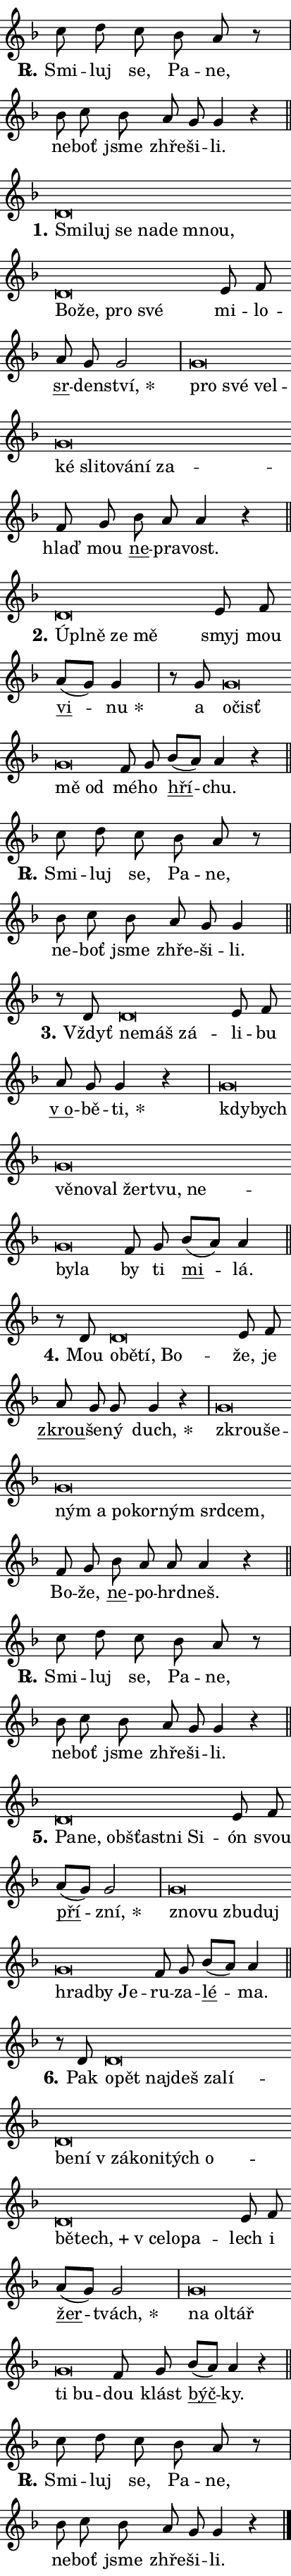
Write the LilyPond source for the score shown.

\version "2.22.1"
\header { tagline = "" }
\paper {
  indent = 0\cm
  top-margin = 0\cm
  right-margin = 0\cm
  bottom-margin = 0\cm
  left-margin = 0\cm
  paper-width = 7\cm
  page-breaking = #ly:one-page-breaking
  system-system-spacing.basic-distance = #11
  score-system-spacing.basic-distance = #11
  ragged-last = ##f
}


%% Author: Thomas Morley
%% https://lists.gnu.org/archive/html/lilypond-user/2020-05/msg00002.html
#(define (line-position grob)
"Returns position of @var[grob} in current system:
   @code{'start}, if at first time-step
   @code{'end}, if at last time-step
   @code{'middle} otherwise
"
  (let* ((col (ly:item-get-column grob))
         (ln (ly:grob-object col 'left-neighbor))
         (rn (ly:grob-object col 'right-neighbor))
         (col-to-check-left (if (ly:grob? ln) ln col))
         (col-to-check-right (if (ly:grob? rn) rn col))
         (break-dir-left
           (and
             (ly:grob-property col-to-check-left 'non-musical #f)
             (ly:item-break-dir col-to-check-left)))
         (break-dir-right
           (and
             (ly:grob-property col-to-check-right 'non-musical #f)
             (ly:item-break-dir col-to-check-right))))
        (cond ((eqv? 1 break-dir-left) 'start)
              ((eqv? -1 break-dir-right) 'end)
              (else 'middle))))

#(define (tranparent-at-line-position vctor)
  (lambda (grob)
  "Relying on @code{line-position} select the relevant enry from @var{vctor}.
Used to determine transparency,"
    (case (line-position grob)
      ((end) (not (vector-ref vctor 0)))
      ((middle) (not (vector-ref vctor 1)))
      ((start) (not (vector-ref vctor 2))))))

noteHeadBreakVisibility =
#(define-music-function (break-visibility)(vector?)
"Makes @code{NoteHead}s transparent relying on @var{break-visibility}"
#{
  \override NoteHead.transparent =
    #(tranparent-at-line-position break-visibility)
#})

#(define delete-ledgers-for-transparent-note-heads
  (lambda (grob)
    "Reads whether a @code{NoteHead} is transparent.
If so this @code{NoteHead} is removed from @code{'note-heads} from
@var{grob}, which is supposed to be @code{LedgerLineSpanner}.
As a result ledgers are not printed for this @code{NoteHead}"
    (let* ((nhds-array (ly:grob-object grob 'note-heads))
           (nhds-list
             (if (ly:grob-array? nhds-array)
                 (ly:grob-array->list nhds-array)
                 '()))
           ;; Relies on the transparent-property being done before
           ;; Staff.LedgerLineSpanner.after-line-breaking is executed.
           ;; This is fragile ...
           (to-keep
             (remove
               (lambda (nhd)
                 (ly:grob-property nhd 'transparent #f))
               nhds-list)))
      ;; TODO find a better method to iterate over grob-arrays, similiar
      ;; to filter/remove etc for lists
      ;; For now rebuilt from scratch
      (set! (ly:grob-object grob 'note-heads)  '())
      (for-each
        (lambda (nhd)
          (ly:pointer-group-interface::add-grob grob 'note-heads nhd))
        to-keep))))

hideNotes = {
  \noteHeadBreakVisibility #begin-of-line-visible
}
unHideNotes = {
  \noteHeadBreakVisibility #all-visible
}

% work-around for resetting accidentals
% https://lilypond.org/doc/v2.23/Documentation/notation/displaying-rhythms#unmetered-music
cadenzaMeasure = {
  \cadenzaOff
  \partial 1024 s1024
  \cadenzaOn
}

#(define-markup-command (accent layout props text) (markup?)
  "Underline accented syllable"
  (interpret-markup layout props
    #{\markup \override #'(offset . 4.3) \underline { #text }#}))

responsum = \markup \concat {
  "R" \hspace #-1.05 \path #0.1 #'((moveto 0 0.07) (lineto 0.9 0.8)) \hspace #0.05 "."
}

\layout {
    \context {
        \Staff
        \remove "Time_signature_engraver"
        \override LedgerLineSpanner.after-line-breaking = #delete-ledgers-for-transparent-note-heads
    }
    \context {
        \Voice {
            \override NoteHead.output-attributes = #'((class . "notehead"))
            \override Hairpin.height = #0.55
        }
    }
    \context {
        \Lyrics {
            \override StanzaNumber.output-attributes = #'((class . "stanzanumber"))
            \override LyricSpace.minimum-distance = #0.9
            \override LyricText.font-name = #"TeX Gyre Schola"
            \override LyricText.font-size = 1
            \override StanzaNumber.font-name = #"TeX Gyre Schola Bold"
            \override StanzaNumber.font-size = 1
        }
    }
}

% magnetic-lyrics.ily
%
%   written by
%     Jean Abou Samra <jean@abou-samra.fr>
%     Werner Lemberg <wl@gnu.org>
%
%   adapted by
%     Jiri Hon <jiri.hon@gmail.com>
%
% Version 2022-Apr-15

% https://www.mail-archive.com/lilypond-user@gnu.org/msg149350.html

#(define (Left_hyphen_pointer_engraver context)
   "Collect syllable-hyphen-syllable occurrences in lyrics and store
them in properties.  This engraver only looks to the left.  For
example, if the lyrics input is @code{foo -- bar}, it does the
following.

@itemize @bullet
@item
Set the @code{text} property of the @code{LyricHyphen} grob between
@q{foo} and @q{bar} to @code{foo}.

@item
Set the @code{left-hyphen} property of the @code{LyricText} grob with
text @q{foo} to the @code{LyricHyphen} grob between @q{foo} and
@q{bar}.
@end itemize

Use this auxiliary engraver in combination with the
@code{lyric-@/text::@/apply-@/magnetic-@/offset!} hook."
   (let ((hyphen #f)
         (text #f))
     (make-engraver
      (acknowledgers
       ((lyric-syllable-interface engraver grob source-engraver)
        (set! text grob)))
      (end-acknowledgers
       ((lyric-hyphen-interface engraver grob source-engraver)
        ;(when (not (grob::has-interface grob 'lyric-space-interface))
          (set! hyphen grob)));)
      ((stop-translation-timestep engraver)
       (when (and text hyphen)
         (ly:grob-set-object! text 'left-hyphen hyphen))
       (set! text #f)
       (set! hyphen #f)))))

#(define (lyric-text::apply-magnetic-offset! grob)
   "If the space between two syllables is less than the value in
property @code{LyricText@/.details@/.squash-threshold}, move the right
syllable to the left so that it gets concatenated with the left
syllable.

Use this function as a hook for
@code{LyricText@/.after-@/line-@/breaking} if the
@code{Left_@/hyphen_@/pointer_@/engraver} is active."
   (let ((hyphen (ly:grob-object grob 'left-hyphen #f)))
     (when hyphen
       (let ((left-text (ly:spanner-bound hyphen LEFT)))
         (when (grob::has-interface left-text 'lyric-syllable-interface)
           (let* ((common (ly:grob-common-refpoint grob left-text X))
                  (this-x-ext (ly:grob-extent grob common X))
                  (left-x-ext
                   (begin
                     ;; Trigger magnetism for left-text.
                     (ly:grob-property left-text 'after-line-breaking)
                     (ly:grob-extent left-text common X)))
                  ;; `delta` is the gap width between two syllables.
                  (delta (- (interval-start this-x-ext)
                            (interval-end left-x-ext)))
                  (details (ly:grob-property grob 'details))
                  (threshold (assoc-get 'squash-threshold details 0.2)))
             (when (< delta threshold)
               (let* (;; We have to manipulate the input text so that
                      ;; ligatures crossing syllable boundaries are not
                      ;; disabled.  For languages based on the Latin
                      ;; script this is essentially a beautification.
                      ;; However, for non-Western scripts it can be a
                      ;; necessity.
                      (lt (ly:grob-property left-text 'text))
                      (rt (ly:grob-property grob 'text))
                      (is-space (grob::has-interface hyphen 'lyric-space-interface))
                      (space (if is-space " " ""))
                      (space-markup (grob-interpret-markup grob " "))
                      (space-size (interval-length (ly:stencil-extent space-markup X)))
                      (extra-delta (if is-space space-size 0))
                      ;; Append new syllable.
                      (ltrt-space (if (and (string? lt) (string? rt))
                                (string-append lt space rt)
                                (make-concat-markup (list lt space rt))))
                      ;; Right-align `ltrt` to the right side.
                      (ltrt-space-markup (grob-interpret-markup
                               grob
                               (make-translate-markup
                                (cons (interval-length this-x-ext) 0)
                                (make-right-align-markup ltrt-space)))))
                 (begin
                   ;; Don't print `left-text`.
                   (ly:grob-set-property! left-text 'stencil #f)
                   ;; Set text and stencil (which holds all collected
                   ;; syllables so far) and shift it to the left.
                   (ly:grob-set-property! grob 'text ltrt-space)
                   (ly:grob-set-property! grob 'stencil ltrt-space-markup)
                   (ly:grob-translate-axis! grob (- (- delta extra-delta)) X))))))))))


#(define (lyric-hyphen::displace-bounds-first grob)
   ;; Make very sure this callback isn't triggered too early.
   (let ((left (ly:spanner-bound grob LEFT))
         (right (ly:spanner-bound grob RIGHT)))
     (ly:grob-property left 'after-line-breaking)
     (ly:grob-property right 'after-line-breaking)
     (ly:lyric-hyphen::print grob)))

squashThreshold = #0.4

\layout {
  \context {
    \Lyrics
    \consists #Left_hyphen_pointer_engraver
    \override LyricText.after-line-breaking =
      #lyric-text::apply-magnetic-offset!
    \override LyricHyphen.stencil = #lyric-hyphen::displace-bounds-first
    \override LyricText.details.squash-threshold = \squashThreshold
    \override LyricHyphen.minimum-distance = 0
    \override LyricHyphen.minimum-length = \squashThreshold
  }
}

squash = \override LyricText.details.squash-threshold = 9999
unSquash = \override LyricText.details.squash-threshold = \squashThreshold

left = \override LyricText.self-alignment-X = #LEFT
unLeft = \revert LyricText.self-alignment-X

starOffset = #(lambda (grob) 
                (let ((x_offset (ly:self-alignment-interface::aligned-on-x-parent grob)))
                  (if (= x_offset 0) 0 (+ x_offset 1.2))))

star = #(define-music-function (syllable)(string?)
"Append star separator at the end of a syllable"
#{
  \once \override LyricText.X-offset = #starOffset
  \lyricmode { \markup {
    #syllable
    \override #'((font-name . "TeX Gyre Schola Bold")) \hspace #0.2 \lower #0.65 \larger "*"
  } }
#})

starAccent = #(define-music-function (syllable)(string?)
"Append star separator at the end of a syllable and make accent"
#{
  \once \override LyricText.X-offset = #starOffset
  \lyricmode { \markup {
    \accent #syllable
    \override #'((font-name . "TeX Gyre Schola Bold")) \hspace #0.2 \lower #0.65 \larger "*"
  } }
#})

breath = #(define-music-function (syllable)(string?)
"Append breathing indicator at the end of a syllable"
#{
  \lyricmode { \markup { #syllable "+" } }
#})

optionalBreath = #(define-music-function (syllable)(string?)
"Append optional breathing indicator at the end of a syllable"
#{
  \lyricmode { \markup { #syllable "(+)" } }
#})


\score {
    <<
        \new Voice = "melody" { \cadenzaOn \key f \major \relative { c''8 d c bes a r \cadenzaMeasure \bar "|" bes c bes \bar "" a g g4 r \cadenzaMeasure \bar "||" \break }
\relative { d'\breve*1/16 \hideNotes \breve*1/16 \bar "" \breve*1/16 \bar "" \breve*1/16 \bar "" \breve*1/16 \bar "" \breve*1/16 \bar "" \breve*1/16 \bar "" \breve*1/16 \bar "" \breve*1/16 \breve*1/16 \bar "" \unHideNotes e8 f \bar "" a g g2 \cadenzaMeasure \bar "|" g\breve*1/16 \hideNotes \breve*1/16 \bar "" \breve*1/16 \bar "" \breve*1/16 \bar "" \breve*1/16 \bar "" \breve*1/16 \bar "" \breve*1/16 \bar "" \breve*1/16 \breve*1/16 \bar "" \unHideNotes f8 g \bar "" bes a a4 r \cadenzaMeasure \bar "||" \break }
\relative { d'\breve*1/16 \hideNotes \breve*1/16 \bar "" \breve*1/16 \breve*1/16 \bar "" \unHideNotes e8 f \bar "" a[( g)] g4 \cadenzaMeasure \bar "|" r8 g g\breve*1/16 \hideNotes \breve*1/16 \bar "" \breve*1/16 \breve*1/16 \bar "" \unHideNotes f8 g \bar "" bes[( a)] a4 r \cadenzaMeasure \bar "||" \break }
\relative { c''8 d c bes a r \cadenzaMeasure \bar "|" bes c bes \bar "" a g g4 \cadenzaMeasure \bar "||" \break }
\relative { r8 d' d\breve*1/16 \hideNotes \breve*1/16 \breve*1/16 \bar "" \unHideNotes e8 f \bar "" a g g4 r \cadenzaMeasure \bar "|" g\breve*1/16 \hideNotes \breve*1/16 \bar "" \breve*1/16 \bar "" \breve*1/16 \bar "" \breve*1/16 \bar "" \breve*1/16 \bar "" \breve*1/16 \bar "" \breve*1/16 \bar "" \breve*1/16 \breve*1/16 \bar "" \unHideNotes f8 g \bar "" bes[( a)] a4 \cadenzaMeasure \bar "||" \break }
\relative { r8 d' d\breve*1/16 \hideNotes \breve*1/16 \bar "" \breve*1/16 \breve*1/16 \bar "" \unHideNotes e8 f \bar "" a g g g4 r \cadenzaMeasure \bar "|" g\breve*1/16 \hideNotes \breve*1/16 \bar "" \breve*1/16 \bar "" \breve*1/16 \bar "" \breve*1/16 \bar "" \breve*1/16 \bar "" \breve*1/16 \bar "" \breve*1/16 \breve*1/16 \bar "" \unHideNotes f8 g \bar "" bes a a a4 r \cadenzaMeasure \bar "||" \break }
\relative { c''8 d c bes a r \cadenzaMeasure \bar "|" bes c bes \bar "" a g g4 r \cadenzaMeasure \bar "||" \break }
\relative { d'\breve*1/16 \hideNotes \breve*1/16 \bar "" \breve*1/16 \bar "" \breve*1/16 \bar "" \breve*1/16 \breve*1/16 \bar "" \unHideNotes e8 f \bar "" a[( g)] g2 \cadenzaMeasure \bar "|" g\breve*1/16 \hideNotes \breve*1/16 \bar "" \breve*1/16 \bar "" \breve*1/16 \bar "" \breve*1/16 \bar "" \breve*1/16 \breve*1/16 \bar "" \unHideNotes f8 g \bar "" bes[( a)] a4 \cadenzaMeasure \bar "||" \break }
\relative { r8 d' d\breve*1/16 \hideNotes \breve*1/16 \bar "" \breve*1/16 \bar "" \breve*1/16 \bar "" \breve*1/16 \bar "" \breve*1/16 \bar "" \breve*1/16 \bar "" \breve*1/16 \bar "" \breve*1/16 \bar "" \breve*1/16 \bar "" \breve*1/16 \bar "" \breve*1/16 \bar "" \breve*1/16 \bar "" \breve*1/16 \bar "" \breve*1/16 \bar "" \breve*1/16 \bar "" \breve*1/16 \breve*1/16 \bar "" \unHideNotes e8 f \bar "" a[( g)] g2 \cadenzaMeasure \bar "|" g\breve*1/16 \hideNotes \breve*1/16 \bar "" \breve*1/16 \bar "" \breve*1/16 \breve*1/16 \bar "" \unHideNotes f8 g \bar "" bes[( a)] a4 r \cadenzaMeasure \bar "||" \break }
\relative { c''8 d c bes a r \cadenzaMeasure \bar "|" bes c bes \bar "" a g g4 r \cadenzaMeasure \bar "||" \break } \bar "|." }
        \new Lyrics \lyricsto "melody" { \lyricmode { \set stanza = \responsum
Smi -- luj se, Pa -- ne, ne -- boť jsme zhře -- ši -- li.
\set stanza = "1."
\left Smi -- \squash luj se na -- de mnou, Bo -- že, pro své \unLeft \unSquash mi -- lo -- \markup \accent sr -- den -- \star ství, \left pro \squash své vel -- ké sli -- to -- vá -- ní za -- \unLeft \unSquash hlaď mou \markup \accent ne -- pra -- vost.
\set stanza = "2."
\left Úpl -- \squash ně ze mě \unLeft \unSquash smyj mou \markup \accent vi -- \star nu a \left o -- \squash čisť mě od \unLeft \unSquash mé -- ho \markup \accent hří -- chu.
\set stanza = \responsum
Smi -- luj se, Pa -- ne, ne -- boť jsme zhře -- ši -- li.
\set stanza = "3."
Vždyť \left ne -- \squash máš zá -- \unLeft \unSquash li -- bu \markup \accent "v o" -- bě -- \star ti, \left kdy -- \squash bych vě -- no -- val žer -- tvu, ne -- by -- la \unLeft \unSquash by ti \markup \accent mi -- lá.
\set stanza = "4."
Mou \left o -- \squash bě -- tí, Bo -- \unLeft \unSquash že, je \markup \accent zkrou -- še -- ný \star duch, \left zkrou -- \squash še -- ným a po -- kor -- ným srd -- cem, \unLeft \unSquash Bo -- že, \markup \accent ne -- po -- hrd -- neš.
\set stanza = \responsum
Smi -- luj se, Pa -- ne, ne -- boť jsme zhře -- ši -- li.
\set stanza = "5."
\left Pa -- \squash ne, ob -- šťast -- ni Si -- \unLeft \unSquash ón svou \markup \accent pří -- \star zní, \left zno -- \squash vu zbu -- duj hrad -- by Je -- \unLeft \unSquash ru -- za -- \markup \accent lé -- ma.
\set stanza = "6."
Pak \left o -- \squash pět naj -- deš za -- lí -- be -- ní "v zá" -- ko -- ni -- tých o -- bě -- \breath "tech," "v ce" -- lo -- pa -- \unLeft \unSquash lech i \markup \accent žer -- \star tvách, \left na \squash ol -- tář ti bu -- \unLeft \unSquash dou klást \markup \accent býč -- ky.
\set stanza = \responsum
Smi -- luj se, Pa -- ne, ne -- boť jsme zhře -- ši -- li. } }
    >>
    \layout {}
}
